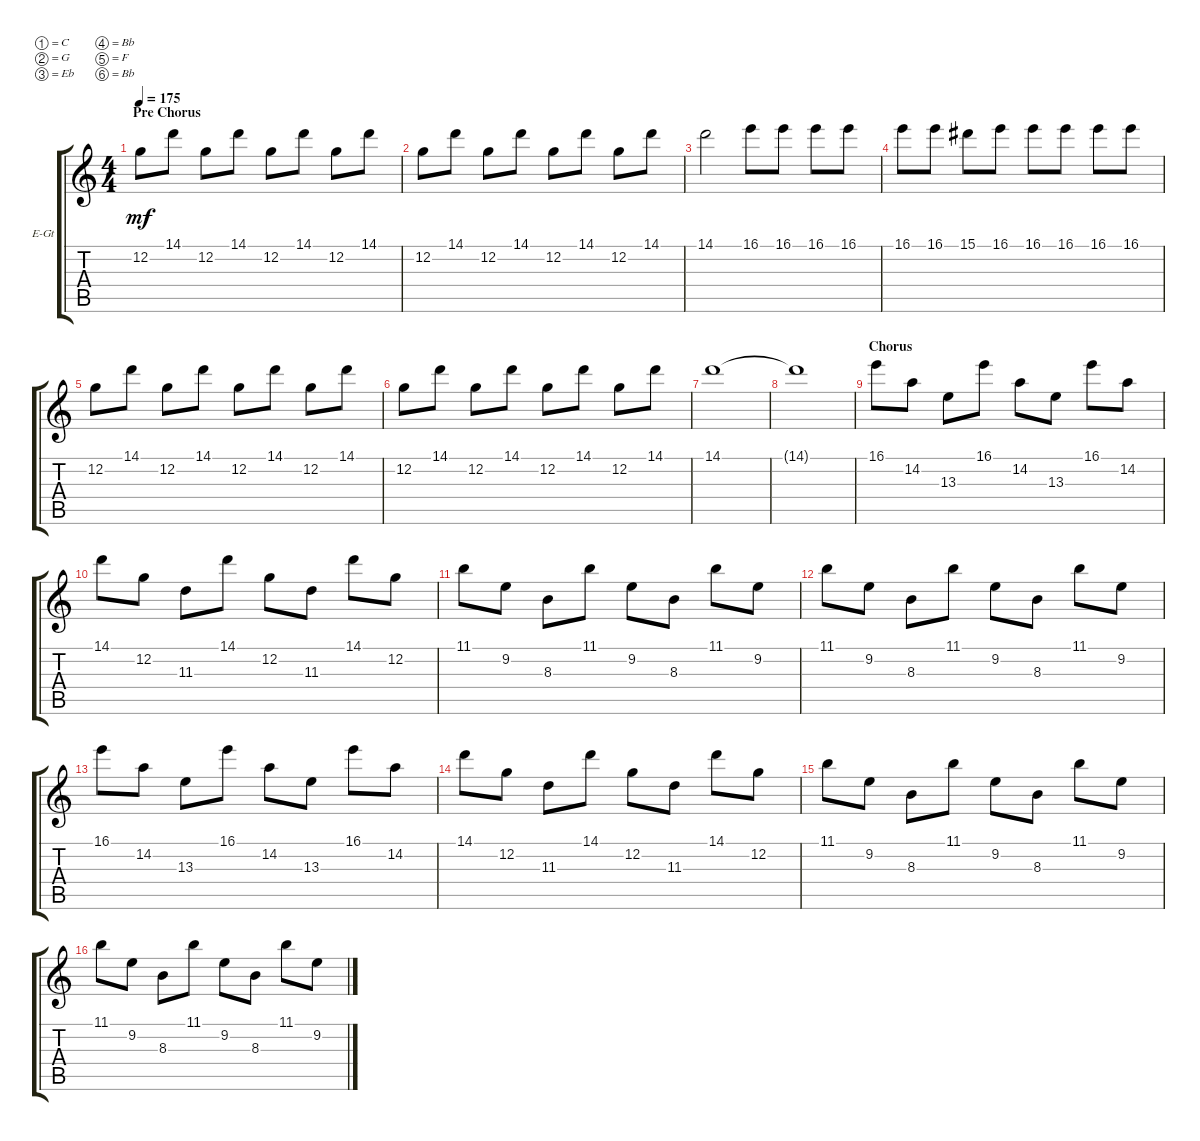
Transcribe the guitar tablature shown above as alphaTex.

\bracketExtendMode groupsimilarinstruments
\firstSystemTrackNameOrientation horizontal
\otherSystemsTrackNameOrientation horizontal
\track ("Seth Thacker" "E-Gt") {instrument distortionguitar}
\staff {score tabs}
\tuning (C4 G3 Eb3 Bb2 F2 Bb1)
\ts (4 4)
\section ("" "Pre Chorus ")
\tempo 175
\clef g2
\ks c
12.2.8{dy mf} 14.1.8 12.2.8 14.1.8 12.2.8 14.1.8 12.2.8 14.1.8 |
12.2.8 14.1.8 12.2.8 14.1.8 12.2.8 14.1.8 12.2.8 14.1.8 |
14.1.2 16.1.8 16.1.8 16.1.8 16.1.8 |
16.1.8 16.1.8 15.1.8 16.1.8 16.1.8 16.1.8 16.1.8 16.1.8 |
12.2.8 14.1.8 12.2.8 14.1.8 12.2.8 14.1.8 12.2.8 14.1.8 |
12.2.8 14.1.8 12.2.8 14.1.8 12.2.8 14.1.8 12.2.8 14.1.8 |
14.1.1 |
14.1{t}.1 |
\section ("" "Chorus")
16.1.8 14.2.8 13.3.8 16.1.8 14.2.8 13.3.8 16.1.8 14.2.8 |
14.1.8 12.2.8 11.3.8 14.1.8 12.2.8 11.3.8 14.1.8 12.2.8 |
11.1.8 9.2.8 8.3.8 11.1.8 9.2.8 8.3.8 11.1.8 9.2.8 |
11.1.8 9.2.8 8.3.8 11.1.8 9.2.8 8.3.8 11.1.8 9.2.8 |
16.1.8 14.2.8 13.3.8 16.1.8 14.2.8 13.3.8 16.1.8 14.2.8 |
14.1.8 12.2.8 11.3.8 14.1.8 12.2.8 11.3.8 14.1.8 12.2.8 |
11.1.8 9.2.8 8.3.8 11.1.8 9.2.8 8.3.8 11.1.8 9.2.8 |
11.1.8 9.2.8 8.3.8 11.1.8 9.2.8 8.3.8 11.1.8 9.2.8
